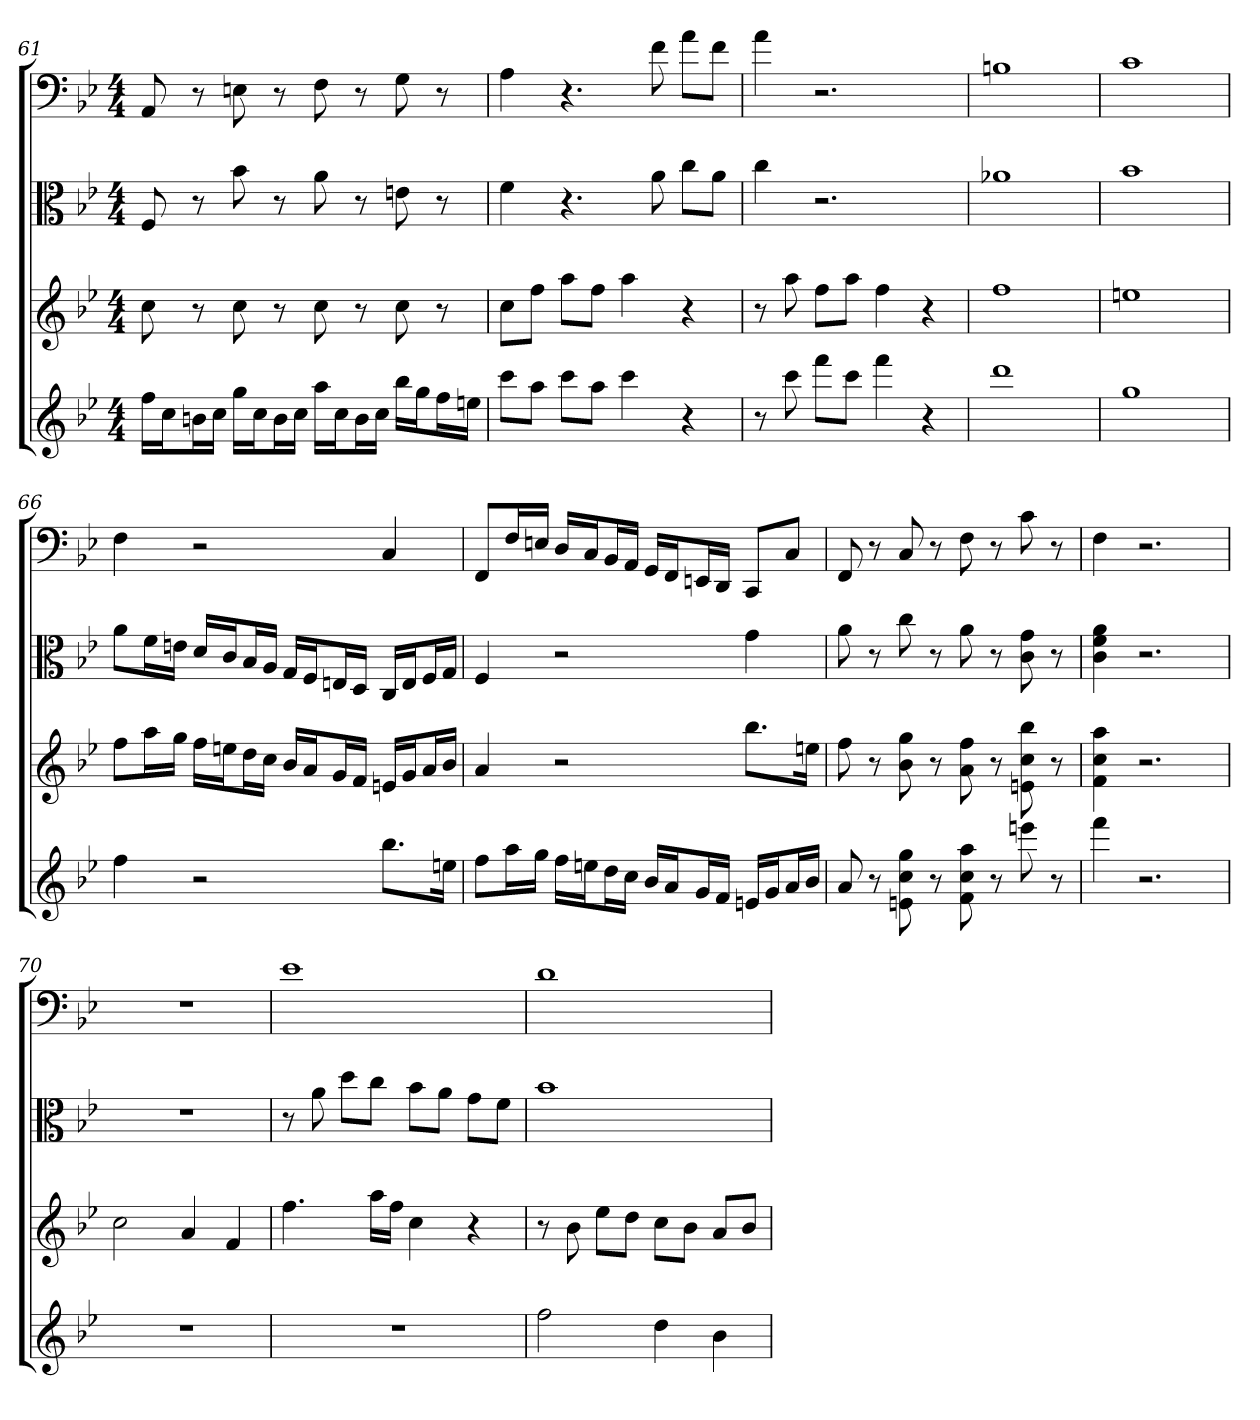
**kern	**kern	**kern	**kern
*part4	*part3	*part2	*part1
*staff4	*staff3	*staff2	*staff1
*	*	*clefC3	*clefF4
*k[b-e-]	*k[b-e-]	*k[b-e-]	*k[b-e-]
*B-:	*B-:	*B-:	*B-:
*M4/4	*M4/4	*M4/4	*M4/4
=61	=61	=61	=61
16ffLL	8cc	8F	8AA
16ccJ	.	.	.
16bnL	8r	8r	8r
16ccJJ	.	.	.
16ggLL	8cc	8b-	8En
16ccJ	.	.	.
16bL	8r	8r	8r
16ccJJ	.	.	.
16aaLL	8cc	8a	8F
16ccJ	.	.	.
16bL	8r	8r	8r
16ccJJ	.	.	.
16bb-LL	8cc	8en	8G
16ggJ	.	.	.
16ffL	8r	8r	8r
16eenJJ	.	.	.
=62	=62	=62	=62
8cccL	8ccL	4f	4A
8aaJ	8ffJ	.	.
8cccL	8aaL	4.r	4.r
8aaJ	8ffJ	.	.
4ccc	4aa	.	.
.	.	8a	8f
4r	4r	8cc\L	8a\L
.	.	8a\J	8f\J
=63	=63	=63	=63
8r	8r	4cc	4a
8ccc	8aa	.	.
8fffL	8ffL	2.r	2.r
8cccJ	8aaJ	.	.
4fff	4ff	.	.
4r	4r	.	.
=64	=64	=64	=64
1ddd	1ff	1a-X	1Bn
=65	=65	=65	=65
1gg	1een	1b-	1c
=66	=66	=66	=66
4ff	8ffL	8a\L	4F
.	16aaL	16f\L	.
.	16ggJJ	16en\JJ	.
2r	16ffLL	16d/LL	2r
.	16eenJ	16c/J	.
.	16ddL	16B-/L	.
.	16ccJJ	16A/JJ	.
.	16b-LL	16G/LL	.
.	16aJ	16F/J	.
.	16gL	16En/L	.
.	16fJJ	16D/JJ	.
8.bb-L	16enLL	16C/LL	4C
.	16gJ	16E/J	.
.	16aL	16F/L	.
16eenJk	16b-JJ	16G/JJ	.
=67	=67	=67	=67
8ffL	4a	4F	8FF/L
16aaL	.	.	16F/L
16ggJJ	.	.	16En/JJ
16ffLL	2r	2r	16D/LL
16eenJ	.	.	16C/J
16ddL	.	.	16BB-/L
16ccJJ	.	.	16AA/JJ
16b-LL	.	.	16GG/LL
16aJ	.	.	16FF/J
16gL	.	.	16EEn/L
16fJJ	.	.	16DD/JJ
16enLL	8.bb-L	4g	8CC/L
16gJ	.	.	.
16aL	.	.	8C/J
16b-JJ	16eenJk	.	.
=68	=68	=68	=68
8a	8ff	8a	8FF
8r	8r	8r	8r
8en 8cc 8gg	8b- 8gg	8cc	8C
8r	8r	8r	8r
8f 8cc 8aa	8a 8ff	8a	8F
8r	8r	8r	8r
8eeen	8en 8cc 8bb-	8c 8g	8c
8r	8r	8r	8r
=69	=69	=69	=69
4fff	4f 4cc 4aa	4c 4f 4a	4F
2.r	2.r	2.r	2.r
=70	=70	=70	=70
1r	2cc	1r	1r
.	4a	.	.
.	4f	.	.
=71	=71	=71	=71
1r	4.ff	8r	1e-
.	.	8a	.
.	.	8dd\L	.
.	16aaLL	8cc\J	.
.	16ffJJ	.	.
.	4cc	8b-\L	.
.	.	8a\J	.
.	4r	8g\L	.
.	.	8f\J	.
=72	=72	=72	=72
2ff	8r	1b-	1d
.	8b-	.	.
.	8ee-L	.	.
.	8ddJ	.	.
4dd	8ccL	.	.
.	8b-J	.	.
4b-	8aL	.	.
.	8b-J	.	.
=	=	=	=
*-	*-	*-	*-
